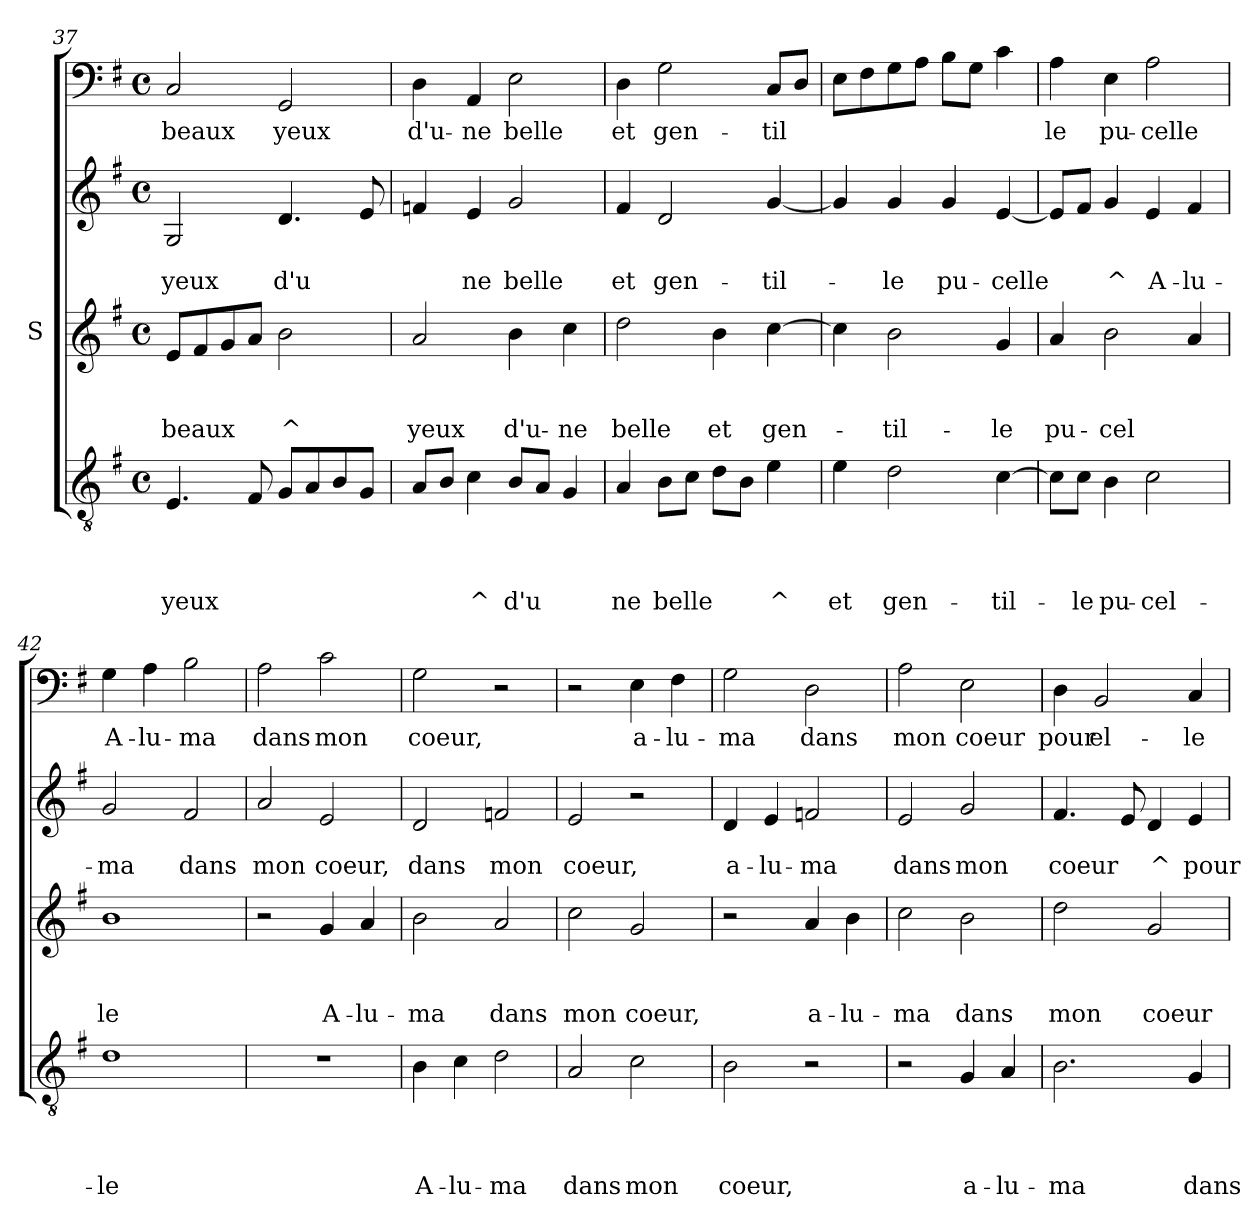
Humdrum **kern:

**kern	**text	**text	**text	**text	**kern	**text	**text	**text	**kern	**text	**text	**kern	**text
*part4	*part4	*part4	*part4	*part4	*part3	*part3	*part3	*part3	*part2	*part2	*part2	*part1	*part1
*staff4	*staff4	*staff4	*staff4	*staff4	*staff3	*staff3	*staff3	*staff3	*staff2	*staff2	*staff2	*staff1	*staff1
*	*	*	*	*	*I"S	*	*	*	*	*	*	*	*
!!LO:LB:g=z
*clefGv2	*	*	*	*	*clefG2	*	*	*	*clefG2	*	*	*clefF4	*
*k[f#]	*	*	*	*	*k[f#]	*	*	*	*k[f#]	*	*	*k[f#]	*
*G:	*	*	*	*	*G:	*	*	*	*G:	*	*	*G:	*
*M4/4	*	*	*	*	*M4/4	*	*	*	*M4/4	*	*	*M4/4	*
*met(c)	*	*	*	*	*met(c)	*	*	*	*met(c)	*	*	*met(c)	*
=37	=37	=37	=37	=37	=37	=37	=37	=37	=37	=37	=37	=37	=37
!	!	!	!	!LO:LY:b	!	!	!	!LO:LY:b	!	!	!LO:LY:b	!	!LO:LY:b
4.E/	.	.	.	yeux	8e/L	.	.	beaux	2G/	.	yeux	2C/	beaux
.	.	.	.	.	8f#/	.	.	.	.	.	.	.	.
.	.	.	.	.	8g/	.	.	.	.	.	.	.	.
8F#/	.	.	.	.	8a/J	.	.	.	.	.	.	.	.
!	!	!	!	!	!	!	!	!LO:LY:b	!	!	!LO:LY:b	!	!LO:LY:b
8G/L	.	.	.	.	2b\	.	.	^	4.d/	.	d'u	2GG/	yeux
8A/	.	.	.	.	.	.	.	.	.	.	.	.	.
8B/	.	.	.	.	.	.	.	.	.	.	.	.	.
8G/J	.	.	.	.	.	.	.	.	8e/	.	.	.	.
=38	=38	=38	=38	=38	=38	=38	=38	=38	=38	=38	=38	=38	=38
!	!	!	!	!	!	!	!	!LO:LY:b	!	!	!	!	!LO:LY:b
8A/L	.	.	.	.	2a/	.	.	yeux	4fn/	.	.	4D\	d'u-
8B/J	.	.	.	.	.	.	.	.	.	.	.	.	.
!	!	!	!	!LO:LY:b	!	!	!	!	!	!	!LO:LY:b	!	!LO:LY:b
4c\	.	.	.	^	.	.	.	.	4e/	.	ne	4AA/	-ne
!	!	!	!	!LO:LY:b	!	!	!	!LO:LY:b	!	!	!LO:LY:b	!	!LO:LY:b
8B/L	.	.	.	d'u	4b\	.	.	d'u-	2g/	.	belle	2E\	belle
8A/J	.	.	.	.	.	.	.	.	.	.	.	.	.
!	!	!	!	!	!	!	!	!LO:LY:b	!	!	!	!	!
4G/	.	.	.	.	4cc\	.	.	-ne	.	.	.	.	.
=39	=39	=39	=39	=39	=39	=39	=39	=39	=39	=39	=39	=39	=39
!	!	!	!	!LO:LY:b	!	!	!	!LO:LY:b	!	!	!LO:LY:b	!	!LO:LY:b
4A/	.	.	.	ne	2dd\	.	.	belle	4f#/	.	et	4D\	et
!	!	!	!	!LO:LY:b	!	!	!	!	!	!	!LO:LY:b	!	!LO:LY:b
8B\L	.	.	.	belle	.	.	.	.	2d/	.	gen-	2G\	gen-
8c\J	.	.	.	.	.	.	.	.	.	.	.	.	.
!	!	!	!	!	!	!	!	!LO:LY:b	!	!	!	!	!
8d\L	.	.	.	.	4b\	.	.	et	.	.	.	.	.
8B\J	.	.	.	.	.	.	.	.	.	.	.	.	.
!	!	!	!	!LO:LY:b	!	!	!	!LO:LY:b	!	!	!LO:LY:b	!	!LO:LY:b
4e\	.	.	.	^	[>4cc\	.	.	gen-	[<4g/	.	-til-	8C/L	-til
.	.	.	.	.	.	.	.	.	.	.	.	8D/J	.
=40	=40	=40	=40	=40	=40	=40	=40	=40	=40	=40	=40	=40	=40
!	!	!	!	!LO:LY:b	!	!	!	!	!	!	!	!	!
4e\	.	.	.	et	4cc\]	.	.	.	4g/]	.	.	8E\L	.
.	.	.	.	.	.	.	.	.	.	.	.	8F#\	.
!	!	!	!	!LO:LY:b	!	!	!	!LO:LY:b	!	!	!LO:LY:b	!	!
2d\	.	.	.	gen-	2b\	.	.	-til-	4g/	.	-le	8G\	.
.	.	.	.	.	.	.	.	.	.	.	.	8A\J	.
!	!	!	!	!	!	!	!	!	!	!	!LO:LY:b	!	!
.	.	.	.	.	.	.	.	.	4g/	.	pu-	8B\L	.
.	.	.	.	.	.	.	.	.	.	.	.	8G\J	.
!	!	!	!	!LO:LY:b	!	!	!	!LO:LY:b	!	!	!LO:LY:b	!	!
[>4c\	.	.	.	-til-	4g/	.	.	-le	[<4e/	.	-celle	4c\	.
=41	=41	=41	=41	=41	=41	=41	=41	=41	=41	=41	=41	=41	=41
!	!	!	!	!	!	!	!	!LO:LY:b	!	!	!	!	!LO:LY:b
8c\L]	.	.	.	.	4a/	.	.	pu-	8e/L]	.	.	4A\	le
!	!	!	!	!LO:LY:b	!	!	!	!	!	!	!	!	!
8c\J	.	.	.	-le	.	.	.	.	8f#/J	.	.	.	.
!	!	!	!	!LO:LY:b	!	!	!	!LO:LY:b	!	!	!LO:LY:b	!	!LO:LY:b
4B\	.	.	.	pu-	2b\	.	.	-cel	4g/	.	^	4E\	pu-
!	!	!	!	!LO:LY:b	!	!	!	!	!	!	!LO:LY:b	!	!LO:LY:b
2c\	.	.	.	-cel-	.	.	.	.	4e/	.	A-	2A\	-celle
!	!	!	!	!	!	!	!	!	!	!	!LO:LY:b	!	!
.	.	.	.	.	4a/	.	.	.	4f#/	.	-lu-	.	.
!!LO:LB:g=z
=42	=42	=42	=42	=42	=42	=42	=42	=42	=42	=42	=42	=42	=42
!	!	!	!	!LO:LY:b	!	!	!	!LO:LY:b	!	!	!LO:LY:b	!	!LO:LY:b
1d	.	.	.	-le	1b	.	.	le	2g/	.	-ma	4G\	A-
!	!	!	!	!	!	!	!	!	!	!	!	!	!LO:LY:b
.	.	.	.	.	.	.	.	.	.	.	.	4A\	-lu-
!	!	!	!	!	!	!	!	!	!	!	!LO:LY:b	!	!LO:LY:b
.	.	.	.	.	.	.	.	.	2f#/	.	dans	2B\	-ma
=43	=43	=43	=43	=43	=43	=43	=43	=43	=43	=43	=43	=43	=43
!	!	!	!	!	!	!	!	!	!	!	!LO:LY:b	!	!LO:LY:b
1r	.	.	.	.	2r	.	.	.	2a/	.	mon	2A\	dans
!	!	!	!	!	!	!	!	!LO:LY:b	!	!	!LO:LY:b	!	!LO:LY:b
.	.	.	.	.	4g/	.	.	A-	2e/	.	coeur,	2c\	mon
!	!	!	!	!	!	!	!	!LO:LY:b	!	!	!	!	!
.	.	.	.	.	4a/	.	.	-lu-	.	.	.	.	.
=44	=44	=44	=44	=44	=44	=44	=44	=44	=44	=44	=44	=44	=44
!	!	!	!	!LO:LY:b	!	!	!	!LO:LY:b	!	!	!LO:LY:b	!	!LO:LY:b
4B\	.	.	.	A-	2b\	.	.	-ma	2d/	.	dans	2G\	coeur,
!	!	!	!	!LO:LY:b	!	!	!	!	!	!	!	!	!
4c\	.	.	.	-lu-	.	.	.	.	.	.	.	.	.
!	!	!	!	!LO:LY:b	!	!	!	!LO:LY:b	!	!	!LO:LY:b	!	!
2d\	.	.	.	-ma	2a/	.	.	dans	2fn/	.	mon	2r	.
=45	=45	=45	=45	=45	=45	=45	=45	=45	=45	=45	=45	=45	=45
!	!	!	!	!LO:LY:b	!	!	!	!LO:LY:b	!	!	!LO:LY:b	!	!
2A/	.	.	.	dans	2cc\	.	.	mon	2e/	.	coeur,	2r	.
!	!	!	!	!LO:LY:b	!	!	!	!LO:LY:b	!	!	!	!	!LO:LY:b
2c\	.	.	.	mon	2g/	.	.	coeur,	2r	.	.	4E\	a-
!	!	!	!	!	!	!	!	!	!	!	!	!	!LO:LY:b
.	.	.	.	.	.	.	.	.	.	.	.	4F#\	-lu-
=46	=46	=46	=46	=46	=46	=46	=46	=46	=46	=46	=46	=46	=46
!	!	!	!	!LO:LY:b	!	!	!	!	!	!	!LO:LY:b	!	!LO:LY:b
2B\	.	.	.	coeur,	2r	.	.	.	4d/	.	a-	2G\	-ma
!	!	!	!	!	!	!	!	!	!	!	!LO:LY:b	!	!
.	.	.	.	.	.	.	.	.	4e/	.	-lu-	.	.
!	!	!	!	!	!	!	!	!LO:LY:b	!	!	!LO:LY:b	!	!LO:LY:b
2r	.	.	.	.	4a/	.	.	a-	2fn/	.	-ma	2D\	dans
!	!	!	!	!	!	!	!	!LO:LY:b	!	!	!	!	!
.	.	.	.	.	4b\	.	.	-lu-	.	.	.	.	.
=47	=47	=47	=47	=47	=47	=47	=47	=47	=47	=47	=47	=47	=47
!	!	!	!	!	!	!	!	!LO:LY:b	!	!	!LO:LY:b	!	!LO:LY:b
2r	.	.	.	.	2cc\	.	.	-ma	2e/	.	dans	2A\	mon
!	!	!	!	!LO:LY:b	!	!	!	!LO:LY:b	!	!	!LO:LY:b	!	!LO:LY:b
4G/	.	.	.	a-	2b\	.	.	dans	2g/	.	mon	2E\	coeur
!	!	!	!	!LO:LY:b	!	!	!	!	!	!	!	!	!
4A/	.	.	.	-lu-	.	.	.	.	.	.	.	.	.
!!LO:PB:g=z
=48	=48	=48	=48	=48	=48	=48	=48	=48	=48	=48	=48	=48	=48
!	!	!	!	!LO:LY:b	!	!	!	!LO:LY:b	!	!	!LO:LY:b	!	!LO:LY:b
2.B\	.	.	.	-ma	2dd\	.	.	mon	4.f#/	.	coeur	4D\	pour
!	!	!	!	!	!	!	!	!	!	!	!	!	!LO:LY:b
.	.	.	.	.	.	.	.	.	.	.	.	2BB/	el-
.	.	.	.	.	.	.	.	.	8e/	.	.	.	.
!	!	!	!	!	!	!	!	!LO:LY:b	!	!	!LO:LY:b	!	!
.	.	.	.	.	2g/	.	.	coeur	4d/	.	^	.	.
!	!	!	!	!LO:LY:b	!	!	!	!	!	!	!LO:LY:b	!	!LO:LY:b
4G/	.	.	.	dans	.	.	.	.	4e/	.	pour	4C/	-le
=	=	=	=	=	=	=	=	=	=	=	=	=	=
*-	*-	*-	*-	*-	*-	*-	*-	*-	*-	*-	*-	*-	*-
